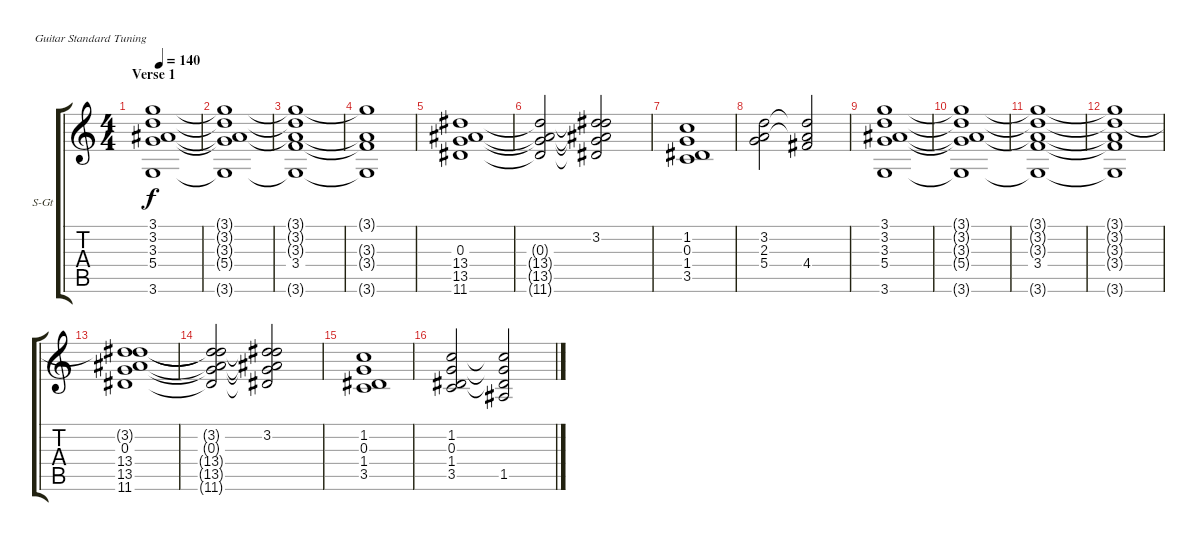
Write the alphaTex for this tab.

\bracketExtendMode groupsimilarinstruments
\firstSystemTrackNameOrientation horizontal
\otherSystemsTrackNameOrientation horizontal
\track ("Strings I" "S-Gt") {instrument stringensemble1}
\staff {score tabs}
\tuning (E4 B3 G3 D3 A2 E2)
\displaytranspose 12
\ts (4 4)
\section ("" "Verse 1")
\tempo 140
\clef g2
\ks c
(3.1 3.2 3.3 5.4 3.6).1{dy f} |
(3.1{t} 3.2{t} 3.3{t} 5.4{t} 3.6{t}).1 |
(3.1{t} 3.2{t} 3.3{t} 3.4 3.6{t}).1 |
(3.1{t} 3.3{t} 3.4{t} 3.6{t}).1 |
(0.3 13.4 13.5 11.6).1 |
(0.3{t} 13.4{t} 13.5{t} 11.6{t}).2 (3.2 0.3{t} 13.4{t} 13.5{t} 11.6{t}).2 |
(1.2 0.3 1.4 3.5).1 |
(3.2 2.3 5.4).2 (3.2{t} 2.3{t} 4.4).2 |
(3.1 3.2 3.3 5.4 3.6).1 |
(3.1{t} 3.2{t} 3.3{t} 5.4{t} 3.6{t}).1 |
(3.1{t} 3.2{t} 3.3{t} 3.4 3.6{t}).1 |
(3.1{t} 3.3{t} 3.4{t} 3.6{t} 3.2{t}).1 |
(0.3 13.4 13.5 11.6 3.2{t}).1 |
(3.2{t} 0.3{t} 13.4{t} 13.5{t} 11.6{t}).2 (3.2 0.3{t} 13.4{t} 13.5{t} 11.6{t}).2 |
(1.2 0.3 1.4 3.5).1 |
(1.2 0.3 1.4 3.5).2 (1.2{t} 0.3{t} 1.4{t} 1.5).2
